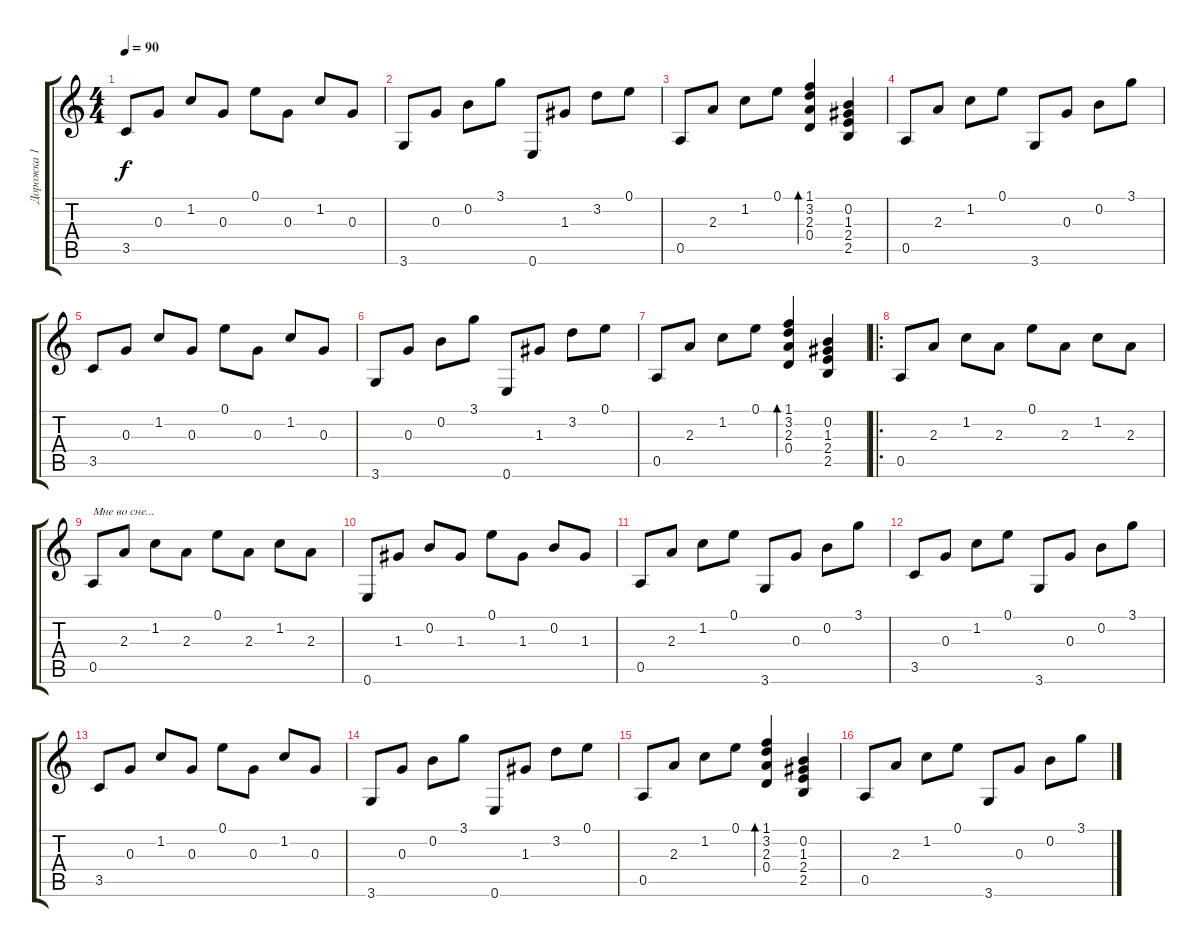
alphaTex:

\track ("Дорожка 1" "Дорожка 1") {instrument acousticguitarnylon}
\staff {score tabs}
\tuning (E4 B3 G3 D3 A2 E2) {hide}
\ts (4 4)
\tempo 90
\clef g2
\ks c
3.5.8{dy f} 0.3.8 1.2.8 0.3.8 0.1.8 0.3.8 1.2.8 0.3.8 |
3.6.8 0.3.8 0.2.8 3.1.8 0.6.8 1.3.8 3.2.8 0.1.8 |
0.5.8 2.3.8 1.2.8 0.1.8 (1.1 3.2 2.3 0.4).4{bd 120} (0.2 1.3 2.4 2.5).4 |
0.5.8 2.3.8 1.2.8 0.1.8 3.6.8 0.3.8 0.2.8 3.1.8 |
3.5.8 0.3.8 1.2.8 0.3.8 0.1.8 0.3.8 1.2.8 0.3.8 |
3.6.8 0.3.8 0.2.8 3.1.8 0.6.8 1.3.8 3.2.8 0.1.8 |
0.5.8 2.3.8 1.2.8 0.1.8 (1.1 3.2 2.3 0.4).4{bd 120} (0.2 1.3 2.4 2.5).4 |
\ro
0.5.8 2.3.8 1.2.8 2.3.8 0.1.8 2.3.8 1.2.8 2.3.8 |
0.5.8{txt "Мне во сне..."} 2.3.8 1.2.8 2.3.8 0.1.8 2.3.8 1.2.8 2.3.8 |
0.6.8 1.3.8 0.2.8 1.3.8 0.1.8 1.3.8 0.2.8 1.3.8 |
0.5.8 2.3.8 1.2.8 0.1.8 3.6.8 0.3.8 0.2.8 3.1.8 |
3.5.8 0.3.8 1.2.8 0.1.8 3.6.8 0.3.8 0.2.8 3.1.8 |
3.5.8 0.3.8 1.2.8 0.3.8 0.1.8 0.3.8 1.2.8 0.3.8 |
3.6.8 0.3.8 0.2.8 3.1.8 0.6.8 1.3.8 3.2.8 0.1.8 |
0.5.8 2.3.8 1.2.8 0.1.8 (1.1 3.2 2.3 0.4).4{bd 120} (0.2 1.3 2.4 2.5).4 |
0.5.8 2.3.8 1.2.8 0.1.8 3.6.8 0.3.8 0.2.8 3.1.8
